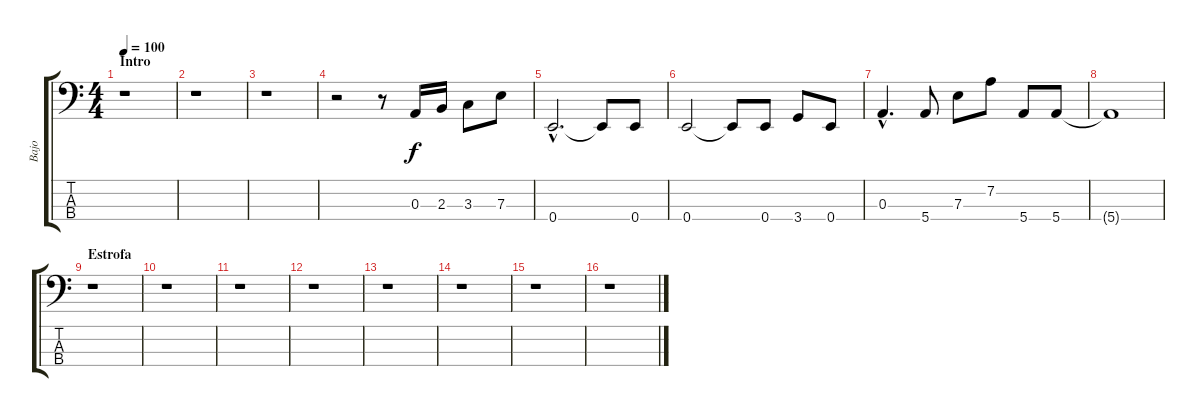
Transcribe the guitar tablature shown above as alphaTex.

\track ("Bajo" "Bajo") {instrument electricbasspick}
\staff {score tabs}
\tuning (G2 D2 A1 E1) {hide}
\ts (4 4)
\section ("" "Intro")
\tempo 100
\clef f4
\ks c
r.1{dy f instrument electricbasspick} |
r.1 |
r.1 |
r.2 r.8 0.3.16 2.3.16 3.3.8 7.3.8 |
0.4{hac}.2{d} 0.4{t}.8 0.4.8 |
0.4.2 0.4{t}.8 0.4.8 3.4.8 0.4.8 |
0.3{hac}.4{d} 5.4.8 7.3.8 7.2.8 5.4.8 5.4.8 |
5.4{t}.1 |
\section ("" "Estrofa")
r.1 |
r.1 |
r.1 |
r.1 |
r.1 |
r.1 |
r.1 |
r.1
